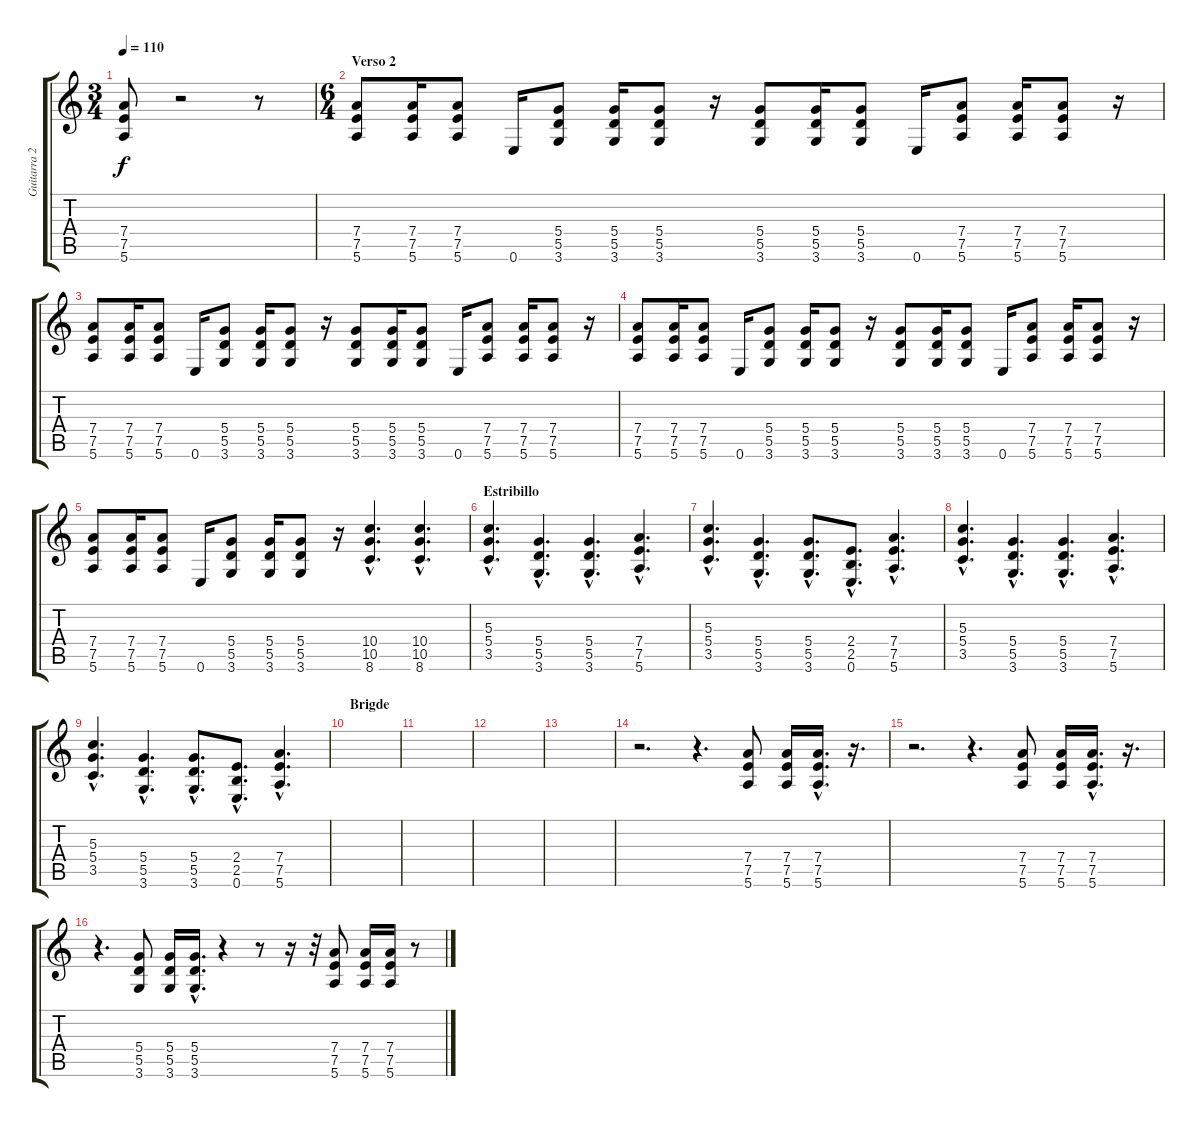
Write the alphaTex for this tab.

\track ("Guitarra 2" "Guitarra 2") {instrument distortionguitar}
\staff {score tabs}
\tuning (E4 B3 G3 D3 A2 E2) {hide}
\ts (3 4)
\tempo 110
\clef g2
\ks c
(7.4 7.5 5.6).8{dy f} r.2 r.8 |
\ts (6 4)
\section ("" "Verso 2 ")
(7.4 7.5 5.6).8 (7.4 7.5 5.6).16 (7.4 7.5 5.6).8 0.6.16 (5.4 5.5 3.6).8 (5.4 5.5 3.6).16 (5.4 5.5 3.6).8 r.16 (5.4 5.5 3.6).8 (5.4 5.5 3.6).16 (5.4 5.5 3.6).8 0.6.16 (7.4 7.5 5.6).8 (7.4 7.5 5.6).16 (7.4 7.5 5.6).8 r.16 |
(7.4 7.5 5.6).8 (7.4 7.5 5.6).16 (7.4 7.5 5.6).8 0.6.16 (5.4 5.5 3.6).8 (5.4 5.5 3.6).16 (5.4 5.5 3.6).8 r.16 (5.4 5.5 3.6).8 (5.4 5.5 3.6).16 (5.4 5.5 3.6).8 0.6.16 (7.4 7.5 5.6).8 (7.4 7.5 5.6).16 (7.4 7.5 5.6).8 r.16 |
(7.4 7.5 5.6).8 (7.4 7.5 5.6).16 (7.4 7.5 5.6).8 0.6.16 (5.4 5.5 3.6).8 (5.4 5.5 3.6).16 (5.4 5.5 3.6).8 r.16 (5.4 5.5 3.6).8 (5.4 5.5 3.6).16 (5.4 5.5 3.6).8 0.6.16 (7.4 7.5 5.6).8 (7.4 7.5 5.6).16 (7.4 7.5 5.6).8 r.16 |
(7.4 7.5 5.6).8 (7.4 7.5 5.6).16 (7.4 7.5 5.6).8 0.6.16 (5.4 5.5 3.6).8 (5.4 5.5 3.6).16 (5.4 5.5 3.6).8 r.16 (10.4{hac} 10.5{hac} 8.6{hac}).4{d} (10.4{hac} 10.5{hac} 8.6{hac}).4{d} |
\section ("" "Estribillo")
(5.3{hac} 5.4{hac} 3.5{hac}).4{d} (5.4{hac} 5.5{hac} 3.6{hac}).4{d} (5.4{hac} 5.5{hac} 3.6{hac}).4{d} (7.4{hac} 7.5{hac} 5.6{hac}).4{d} |
(5.3{hac} 5.4{hac} 3.5{hac}).4{d} (5.4{hac} 5.5{hac} 3.6{hac}).4{d} (5.4{hac} 5.5{hac} 3.6{hac}).8{d} (2.4{hac} 2.5{hac} 0.6{hac}).8{d} (7.4{hac} 7.5{hac} 5.6{hac}).4{d} |
(5.3{hac} 5.4{hac} 3.5{hac}).4{d} (5.4{hac} 5.5{hac} 3.6{hac}).4{d} (5.4{hac} 5.5{hac} 3.6{hac}).4{d} (7.4{hac} 7.5{hac} 5.6{hac}).4{d} |
(5.3{hac} 5.4{hac} 3.5{hac}).4{d} (5.4{hac} 5.5{hac} 3.6{hac}).4{d} (5.4{hac} 5.5{hac} 3.6{hac}).8{d} (2.4{hac} 2.5{hac} 0.6{hac}).8{d} (7.4{hac} 7.5{hac} 5.6{hac}).4{d} |
\section ("" "Brigde")
|
|
|
|
r.2{d} r.4{d} (7.4 7.5 5.6).8{volume 16} (7.4 7.5 5.6).16 (7.4{hac} 7.5{hac} 5.6{hac}).16{d} r.16{d} |
r.2{d} r.4{d} (7.4 7.5 5.6).8{volume 16} (7.4 7.5 5.6).16 (7.4{hac} 7.5{hac} 5.6{hac}).16{d} r.16{d} |
r.4{d} (5.4 5.5 3.6).8 (5.4 5.5 3.6).16 (5.4{hac} 5.5{hac} 3.6{hac}).16{d} r.4 r.8 r.16 r.32 (7.4 7.5 5.6).8 (7.4 7.5 5.6).16 (7.4 7.5 5.6).16 r.8
